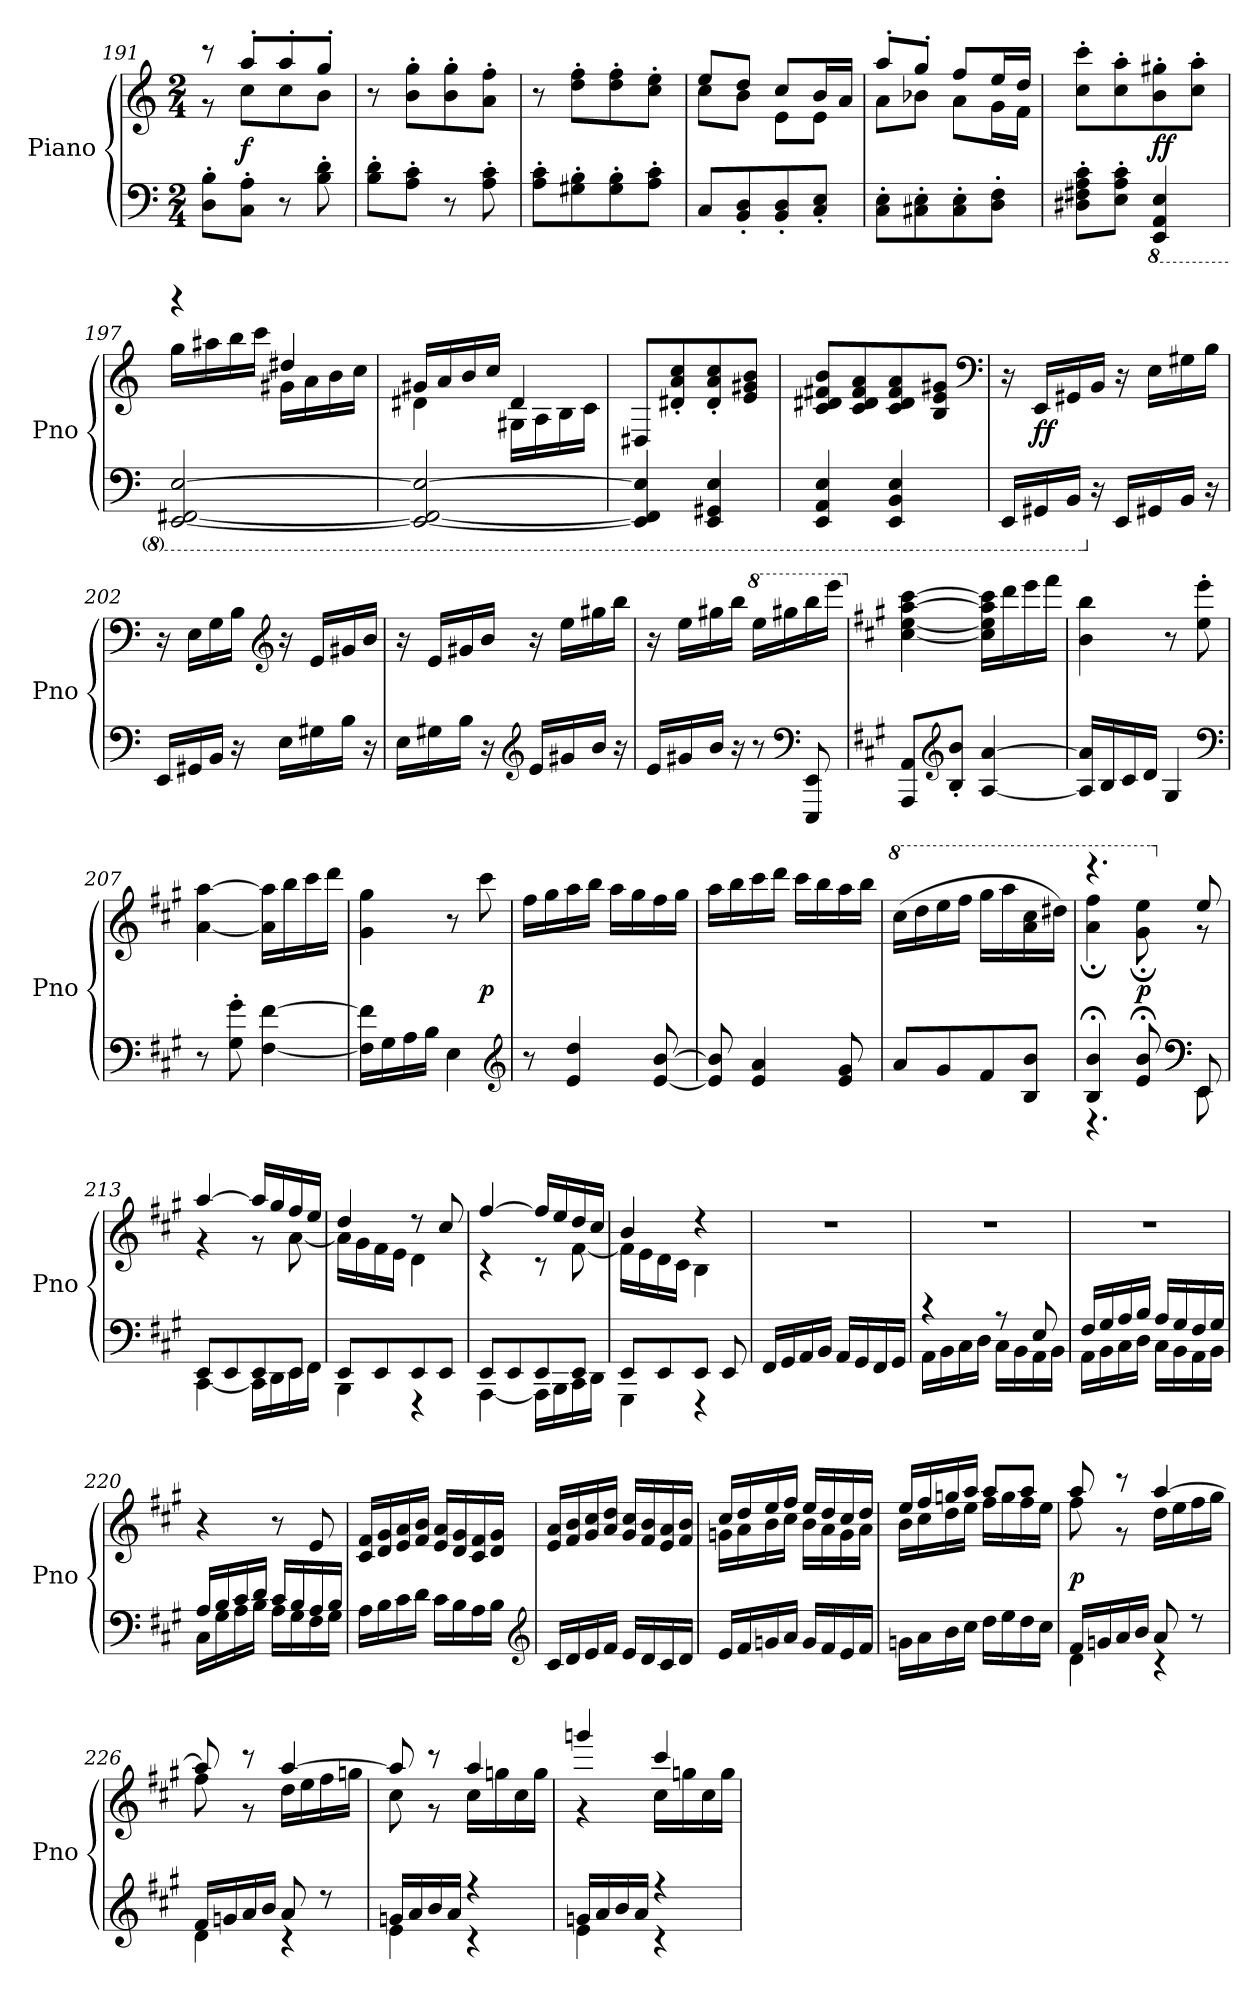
**kern	**kern	**dynam
*part1	*part1	*part1
*staff2	*staff1	*staff1/2
*I"Piano	*	*
*I'Pno	*	*
*clefF4	*clefG2	*
*k[]	*k[]	*
*M2/4	*M2/4	*
=191	=191	=191
*	*^	*
8D'\ 8B'\L	8r	8r	.
8C'\ 8A'\J	8aa'/L	8cc\L	f
8r	8aa'/	8cc\	.
8B'\ 8d'\	8gg'/J	8b\J	.
*	*v	*v	*
=192	=192	=192
8B'\ 8d'\L	8r	.
8A'\ 8c'\J	8b'\ 8gg'\L	.
8r	8b'\ 8gg'\	.
8A'\ 8c'\	8a'\ 8ff'\J	.
=193	=193	=193
8A'\ 8c'\L	8r	.
8G#X'\ 8B'\	8dd'\ 8ff'\L	.
8G#'\ 8B'\	8dd'\ 8ff'\	.
8A'\ 8c'\J	8cc'\ 8ee'\J	.
=194	=194	=194
*	*^	*
8C/L	8ee/L	8cc\L	.
8BB'/ 8D'/	8dd/J	8b\J	.
8BB'/ 8D'/	8cc/L	8e\L	.
8C'/ 8E'/J	16b/L	8e\J	.
.	16a/JJ	.	.
=195	=195	=195	=195
8C'\ 8E'\L	8aa'/L	8a\L	.
8C#X'\ 8E'\	8gg'/J	8b-X\J	.
8C#'\ 8E'\	8ff/L	8a\L	.
8D'\ 8F'\J	16ee/L	16g\L	.
.	16dd/JJ	16f\JJ	.
*	*v	*v	*
=196	=196	=196
8D#X'\ 8F#X'\ 8A'\ 8c'\L	8cc'\ 8ccc'\L	.
8E'\ 8A'\ 8c'\J	8cc'\ 8aa'\	.
*8ba	*	*
4EEE/ 4AAA/ 4EE/	8b'\ 8gg#X'\	ff
.	8cc'\ 8aa'\J	.
=197	=197	=197
*	*^	*
[2EEE/ [2FFF#X/ [2EE/	4r	16gg\LL	.
.	.	16aa#X\	.
.	.	16bb\	.
.	.	16ccc\JJ	.
.	4dd#X/	16g#X\LL	.
.	.	16a\	.
.	.	16b\	.
.	.	16cc\JJ	.
=198	=198	=198	=198
2EEE_/ 2FFF#_/ 2EE_/	16g#X/LL	4d#X\	.
.	16a/	.	.
.	16b/	.	.
.	16cc/JJ	.	.
.	4d#/	16G#X\LL	.
.	.	16A\	.
.	.	16B\	.
.	.	16c\JJ	.
*	*v	*v	*
=199	=199	=199
4EEE]/ 4FFF#]/ 4EE]/	8D#X/L	.
.	8d#X'/ 8a'/ 8cc'/	.
4EEE/ 4GGG#X/ 4EE/	8d#'/ 8a'/ 8cc'/	.
.	8e/ 8g#X/ 8b/J	.
=200	=200	=200
4EEE/ 4AAA/ 4EE/	8c/ 8d#X/ 8f#X/ 8b/L	.
.	8c/ 8d#/ 8f#/ 8a/	.
4EEE/ 4BBB/ 4EE/	8c/ 8d#/ 8f#/ 8a/	.
.	8B/ 8e/ 8g#X/J	.
*	*clefF4	*
=201	=201	=201
16EEE/LL	16r	.
16GGG#X/	16EE/LL	ff
16BBB/JJ	16GG#X/	.
*X8ba	*	*
16r	16BB/JJ	.
16EE/LL	16r	.
16GG#X/	16E\LL	.
16BB/JJ	16G#X\	.
16r	16B\JJ	.
=202	=202	=202
16EE/LL	16r	.
16GG#X/	16E\LL	.
16BB/JJ	16G\	.
16r	16B\JJ	.
*	*clefG2	*
16E\LL	16r	.
16G#X\	16e/LL	.
16B\JJ	16g#X/	.
16r	16b/JJ	.
=203	=203	=203
16E\LL	16r	.
16G#X\	16e/LL	.
16B\JJ	16g#X/	.
16r	16b/JJ	.
*clefG2	*	*
16e/LL	16r	.
16g#X/	16ee\LL	.
16b/JJ	16gg#X\	.
16r	16bb\JJ	.
=204	=204	=204
16e/LL	16r	.
16g#X/	16ee\LL	.
16b/JJ	16gg#X\	.
16r	16bb\JJ	.
*	*8va	*
8r	16eee\LL	.
.	16ggg#X\	.
*clefF4	*	*
8EEE/ 8EE/	16bbb\	.
.	16eeee\JJ	.
=205	=205	=205
*k[f#c#g#]	*k[f#c#g#]	*
*	*X8va	*
8AAA/ 8AA/L	[4cc#\ [4ee\ [4aa\ [4ccc#\	.
*clefG2	*	*
8B'/ 8b'/J	.	.
[4A/ [4a/	16cc#]\ 16ee]\ 16aa]\ 16ccc#]\LL	.
.	16ddd\	.
.	16eee\	.
.	16fff#\JJ	.
=206	=206	=206
16A]/ 16a]/LL	4b\ 4bb\	.
16B/	.	.
16c#/	.	.
16d/JJ	.	.
4G#/	8r	.
.	8ee'\ 8eee'\	.
*clefF4	*	*
=207	=207	=207
8r	[4a\ [4aa\	.
8G#'\ 8g#'\	.	.
[4F#\ [4f#\	16a]\ 16aa]\LL	.
.	16bb\	.
.	16ccc#\	.
.	16ddd\JJ	.
=208	=208	=208
16F#]\ 16f#]\LL	4g#\ 4gg#\	.
16G#\	.	.
16A\	.	.
16B\JJ	.	.
4E\	8r	.
.	8ccc#\	p
*clefG2	*	*
=209	=209	=209
8r	16ff#\LL	.
.	16gg#\	.
4e/ 4dd/	16aa\	.
.	16bb\JJ	.
.	16aa\LL	.
.	16gg#\	.
[8e/ [8b/	16ff#\	.
.	16gg#\JJ	.
=210	=210	=210
8e]/ 8b]/	16aa\LL	.
.	16bb\	.
4e/ 4a/	16ccc#\	.
.	16ddd\JJ	.
.	16ccc#\LL	.
.	16bb\	.
8e/ 8g#/	16aa\	.
.	16bb\JJ	.
=211	=211	=211
*	*8va	*
8a/L	(16ccc#\LL	.
.	16ddd\	.
8g#/	16eee\	.
.	16fff#\JJ	.
8f#/	16ggg#\LL	.
.	16aaa\	.
8B/ 8b/J	16aa\ 16ccc#\	.
.	16ddd#X\JJ)	.
=212	=212	=212
*^	*^	*
4B;</ 4b;</	4.r	4.r	4aa;<\ 4fff#;<\	.
8e;</ 8b;</	.	.	8gg#;<\ 8eee;<\	p
*clefF4	*	*	*	*
*	*	*X8va	*	*
8EE/	8EE\	8ee/	8r	.
=213	=213	=213	=213	=213
8EE/L	[4CC#\	[4aa/	4r	.
8EE/	.	.	.	.
8EE/	16CC#\LL]	16aa/LL]	8r	.
.	16DD\	16gg#/	.	.
8EE/J	16EE\	16ff#/	[8a\	.
.	16FF#\JJ	16ee/JJ	.	.
=214	=214	=214	=214	=214
8EE/L	4BBB\	4dd/	16a\LL]	.
.	.	.	16g#\	.
8EE/	.	.	16f#\	.
.	.	.	16e\JJ	.
8EE/	4r	8r	4d\	.
8EE/J	.	8cc#/	.	.
=215	=215	=215	=215	=215
8EE/L	[4AAA\	[4ff#/	4r	.
8EE/	.	.	.	.
8EE/	16AAA\LL]	16ff#/LL]	8r	.
.	16BBB\	16ee/	.	.
8EE/J	16CC#\	16dd/	[8f#\	.
.	16DD\JJ	16cc#/JJ	.	.
=216	=216	=216	=216	=216
8EE/L	4GGG#\	4b/	16f#\LL]	.
.	.	.	16e\	.
8EE/	.	.	16d\	.
.	.	.	16c#\JJ	.
8EE/J	4r	4r	4B\	.
8EE/	.	.	.	.
*v	*v	*	*	*
*	*v	*v	*
=217	=217	=217
16FF#/LL	2r	.
16GG#/	.	.
16AA/	.	.
16BB/JJ	.	.
16AA/LL	.	.
16GG#/	.	.
16FF#/	.	.
16GG#/JJ	.	.
=218	=218	=218
*^	*	*
4r	16AA\LL	2r	.
.	16BB\	.	.
.	16C#\	.	.
.	16D\JJ	.	.
8r	16C#\LL	.	.
.	16BB\	.	.
8E/	16AA\	.	.
.	16BB\JJ	.	.
=219	=219	=219	=219
16F#/LL	16AA\LL	2r	.
16G#/	16BB\	.	.
16A/	16C#\	.	.
16B/JJ	16D\JJ	.	.
16A/LL	16C#\LL	.	.
16G#/	16BB\	.	.
16F#/	16AA\	.	.
16G#/JJ	16BB\JJ	.	.
=220	=220	=220	=220
16A/LL	16C#\LL	4r	.
16B/	16G#\	.	.
16c#/	16A\	.	.
16d/JJ	16B\JJ	.	.
16c#/LL	16A\LL	8r	.
16B/	16G#\	.	.
16A/	16F#\	8e/	.
16B/JJ	16G#\JJ	.	.
*v	*v	*	*
=221	=221	=221
16A\LL	16c#/ 16f#/LL	.
16B\	16d/ 16g#/	.
16c#\	16e/ 16a/	.
16d\JJ	16f#/ 16b/JJ	.
16c#\LL	16e/ 16a/LL	.
16B\	16d/ 16g#/	.
16A\	16c#/ 16f#/	.
16B\JJ	16d/ 16g#/JJ	.
*clefG2	*	*
=222	=222	=222
16c#/LL	16e/ 16a/LL	.
16d/	16f#/ 16b/	.
16e/	16g#/ 16cc#/	.
16f#/JJ	16a/ 16dd/JJ	.
16e/LL	16g#/ 16cc#/LL	.
16d/	16f#/ 16b/	.
16c#/	16e/ 16a/	.
16d/JJ	16f#/ 16b/JJ	.
=223	=223	=223
*	*^	*
16e/LL	16cc#/LL	16gn\LL	.
16f#/	16dd/	16a\	.
16gn/	16ee/	16b\	.
16a/JJ	16ff#/JJ	16cc#\JJ	.
16g/LL	16ee/LL	16b\LL	.
16f#/	16dd/	16a\	.
16e/	16cc#/	16g\	.
16f#/JJ	16dd/JJ	16a\JJ	.
=224	=224	=224	=224
16gn\LL	16ee/LL	16b\LL	.
16a\	16ff#/	16cc#\	.
16b\	16ggn/	16dd\	.
16cc#\JJ	16aa/JJ	16ee\JJ	.
16dd\LL	8aa/L	16ff#\LL	.
16ee\	.	16gg\	.
16dd\	8aa/J	16ff#\	.
16cc#\JJ	.	16ee\JJ	.
=225	=225	=225	=225
*^	*	*	*
16f#/LL	4d\	8aa/	8ff#\	p
16gn/	.	.	.	.
16a/	.	8r	8r	.
16b/JJ	.	.	.	.
8a/	4r	[4aa/	16dd\LL	.
.	.	.	16ee\	.
8r	.	.	16ff#\	.
.	.	.	16gg#\JJ	.
=226	=226	=226	=226	=226
16f#/LL	4d\	8aa/]	8ff#\	.
16gn/	.	.	.	.
16a/	.	8r	8r	.
16b/JJ	.	.	.	.
8a/	4r	[4aa/	16dd\LL	.
.	.	.	16ee\	.
8r	.	.	16ff#\	.
.	.	.	16ggn\JJ	.
=227	=227	=227	=227	=227
16gn/LL	4e\	8aa/]	8cc#\	.
16a/	.	.	.	.
16b/	.	8r	8r	.
16a/JJ	.	.	.	.
4r	4r	4aa/	16cc#\LL	.
.	.	.	16ggn\	.
.	.	.	16cc#\	.
.	.	.	16gg\JJ	.
=228	=228	=228	=228	=228
16gn/LL	4e\	4gggn/	4r	.
16a/	.	.	.	.
16b/	.	.	.	.
16a/JJ	.	.	.	.
4r	4r	4ccc#/	16cc#\LL	.
.	.	.	16ggn\	.
.	.	.	16cc#\	.
.	.	.	16gg\JJ	.
*v	*v	*	*	*
*	*v	*v	*
=	=	=
*-	*-	*-
